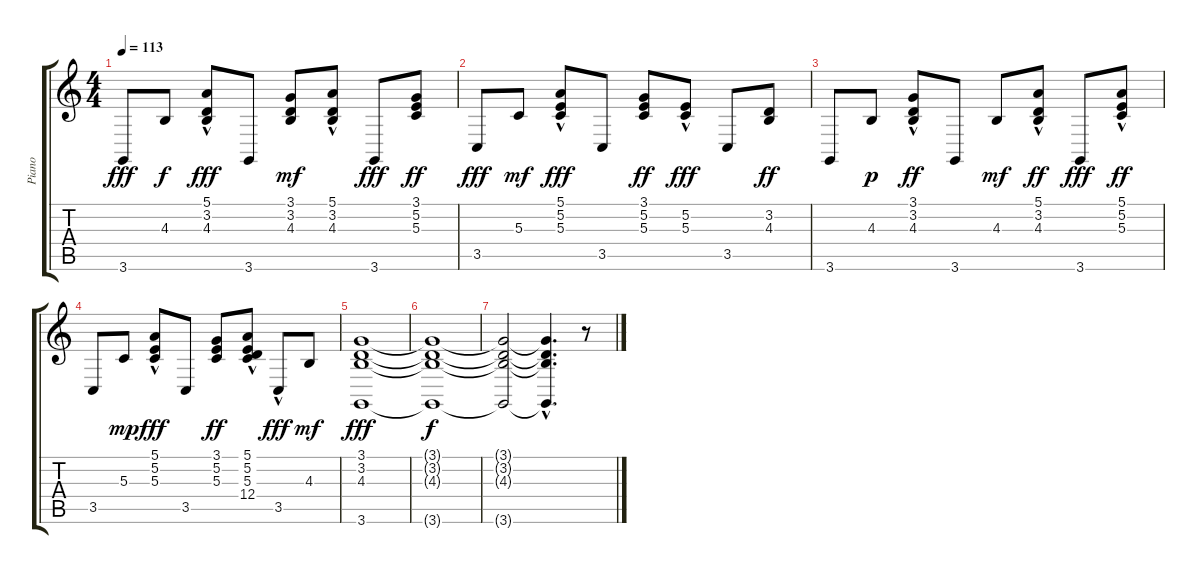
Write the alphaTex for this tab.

\track ("Piano" "Piano") {instrument acousticgrandpiano}
\staff {score tabs}
\tuning (E4 B3 G3 D3 A2 E2) {hide}
\ts (4 4)
\tempo 113
\clef g2
\ks c
3.6.8{dy fff} 4.3.8{dy f} (5.1{hac} 3.2{hac} 4.3{hac}).8{dy fff} 3.6.8 (3.1 3.2 4.3).8{dy mf} (5.1{hac} 3.2{hac} 4.3{hac}).8 3.6.8{dy fff} (3.1 5.2 5.3).8{dy ff} |
3.5.8{dy fff} 5.3.8{dy mf} (5.1{hac} 5.2{hac} 5.3{hac}).8{dy fff} 3.5.8 (3.1 5.2 5.3).8{dy ff} (5.2 5.3{hac}).8{dy fff} 3.5.8 (3.2 4.3).8{dy ff} |
3.6.8 4.3.8{dy p} (3.1 3.2 4.3{hac}).8{dy ff} 3.6.8 4.3.8{dy mf} (5.1{hac} 3.2{hac} 4.3{hac}).8{dy ff} 3.6.8{dy fff} (5.1 5.2 5.3{hac}).8{dy ff} |
3.5.8 5.3.8{dy mp} (5.1{hac} 5.2{hac} 5.3{hac}).8{dy fff} 3.5.8 (3.1 5.2 5.3).8{dy ff} (5.1{hac} 5.2{hac} 5.3{hac} 12.4).8 3.5{hac}.8{dy fff} 4.3.8{dy mf} |
(3.1 3.2 4.3 3.6).1{dy fff} |
(3.1{t} 3.2{t} 4.3{t} 3.6{t}).1{dy f} |
(3.1{t} 3.2{t} 4.3{t} 3.6{t}).2 (3.1{hac t} 3.2{hac t} 4.3{t} 3.6{hac t}).4{d} r.8
